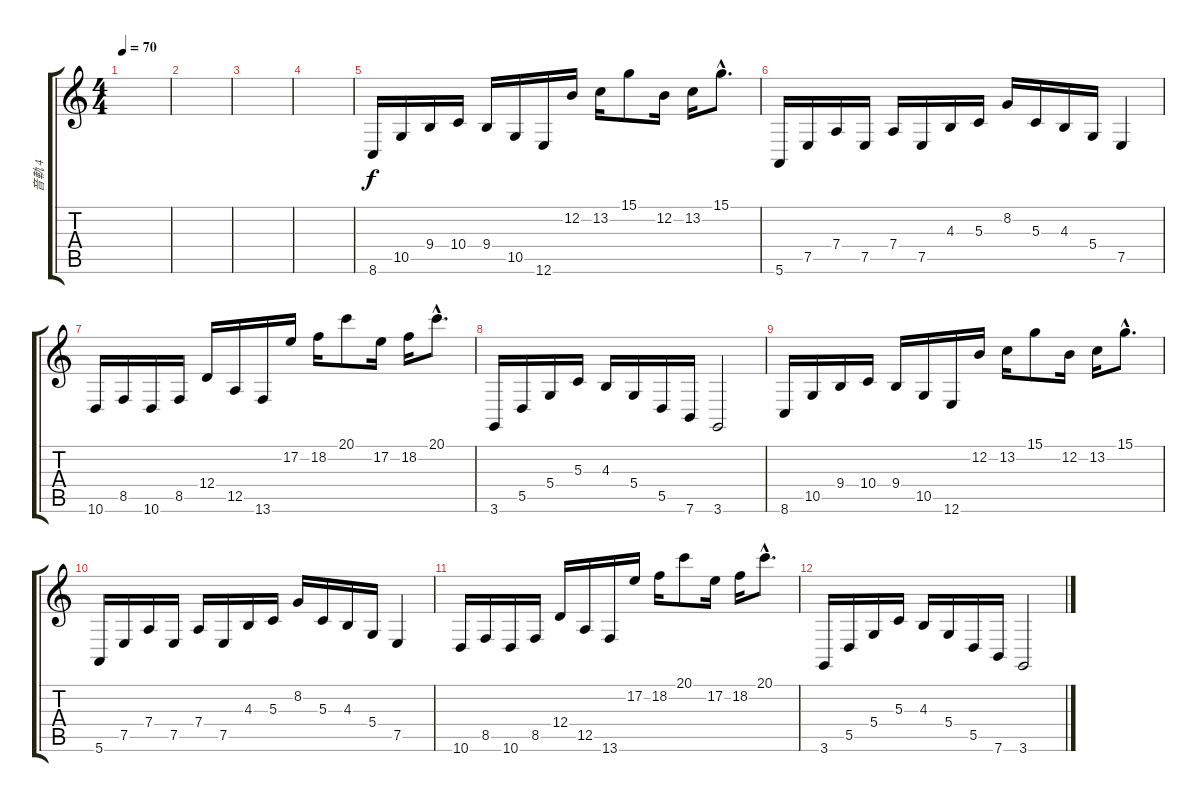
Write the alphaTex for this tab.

\track ("音軌 4" "音軌 4") {instrument honkytonkpiano}
\staff {score tabs}
\tuning (E4 B3 G3 D3 A2 E2) {hide}
\ts (4 4)
\tempo 70
\clef g2
\ks c
|
|
|
|
8.6.16 10.5.16 9.4.16 10.4.16 9.4.16 10.5.16 12.6.16 12.2.16 13.2.16 15.1.8 12.2.16 13.2.16 15.1{hac}.8{d} |
5.6.16 7.5.16 7.4.16 7.5.16 7.4.16 7.5.16 4.3.16 5.3.16 8.2.16 5.3.16 4.3.16 5.4.16 7.5.4 |
10.6.16 8.5.16 10.6.16 8.5.16 12.4.16 12.5.16 13.6.16 17.2.16 18.2.16 20.1.8 17.2.16 18.2.16 20.1{hac}.8{d} |
3.6.16 5.5.16 5.4.16 5.3.16 4.3.16 5.4.16 5.5.16 7.6.16 3.6.2 |
8.6.16 10.5.16 9.4.16 10.4.16 9.4.16 10.5.16 12.6.16 12.2.16 13.2.16 15.1.8 12.2.16 13.2.16 15.1{hac}.8{d} |
5.6.16 7.5.16 7.4.16 7.5.16 7.4.16 7.5.16 4.3.16 5.3.16 8.2.16 5.3.16 4.3.16 5.4.16 7.5.4 |
10.6.16 8.5.16 10.6.16 8.5.16 12.4.16 12.5.16 13.6.16 17.2.16 18.2.16 20.1.8 17.2.16 18.2.16 20.1{hac}.8{d} |
3.6.16 5.5.16 5.4.16 5.3.16 4.3.16 5.4.16 5.5.16 7.6.16 3.6.2
